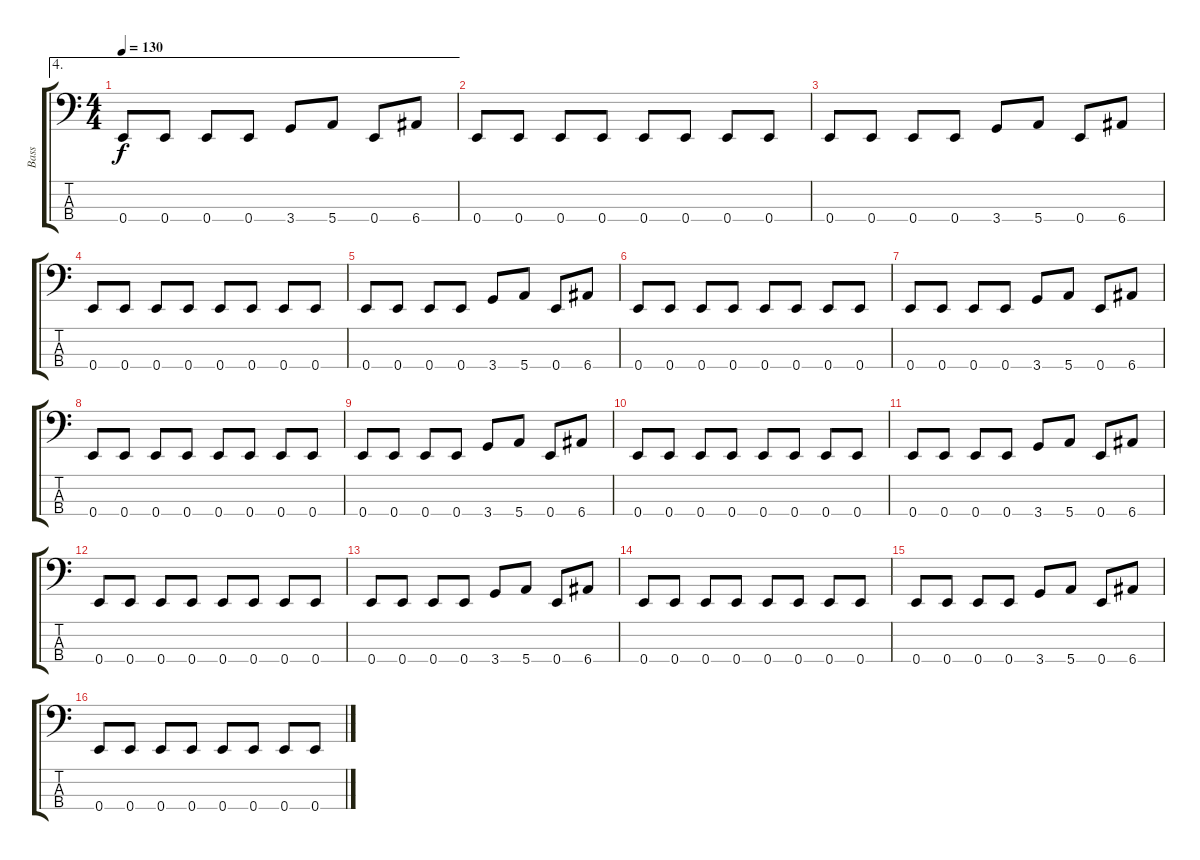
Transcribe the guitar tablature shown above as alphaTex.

\track ("Bass" "Bass") {instrument electricbassfinger}
\staff {score tabs}
\tuning (G2 D2 A1 E1) {hide}
\ae 4
\ts (4 4)
\tempo 130
\clef f4
\ks c
0.4.8{dy f} 0.4.8 0.4.8 0.4.8 3.4.8 5.4.8 0.4.8 6.4.8 |
0.4.8 0.4.8 0.4.8 0.4.8 0.4.8 0.4.8 0.4.8 0.4.8 |
0.4.8 0.4.8 0.4.8 0.4.8 3.4.8 5.4.8 0.4.8 6.4.8 |
0.4.8 0.4.8 0.4.8 0.4.8 0.4.8 0.4.8 0.4.8 0.4.8 |
0.4.8 0.4.8 0.4.8 0.4.8 3.4.8 5.4.8 0.4.8 6.4.8 |
0.4.8 0.4.8 0.4.8 0.4.8 0.4.8 0.4.8 0.4.8 0.4.8 |
0.4.8 0.4.8 0.4.8 0.4.8 3.4.8 5.4.8 0.4.8 6.4.8 |
0.4.8 0.4.8 0.4.8 0.4.8 0.4.8 0.4.8 0.4.8 0.4.8 |
0.4.8 0.4.8 0.4.8 0.4.8 3.4.8 5.4.8 0.4.8 6.4.8 |
0.4.8 0.4.8 0.4.8 0.4.8 0.4.8 0.4.8 0.4.8 0.4.8 |
0.4.8 0.4.8 0.4.8 0.4.8 3.4.8 5.4.8 0.4.8 6.4.8 |
0.4.8 0.4.8 0.4.8 0.4.8 0.4.8 0.4.8 0.4.8 0.4.8 |
0.4.8 0.4.8 0.4.8 0.4.8 3.4.8 5.4.8 0.4.8 6.4.8 |
0.4.8 0.4.8 0.4.8 0.4.8 0.4.8 0.4.8 0.4.8 0.4.8 |
0.4.8 0.4.8 0.4.8 0.4.8 3.4.8 5.4.8 0.4.8 6.4.8 |
0.4.8 0.4.8 0.4.8 0.4.8 0.4.8 0.4.8 0.4.8 0.4.8
